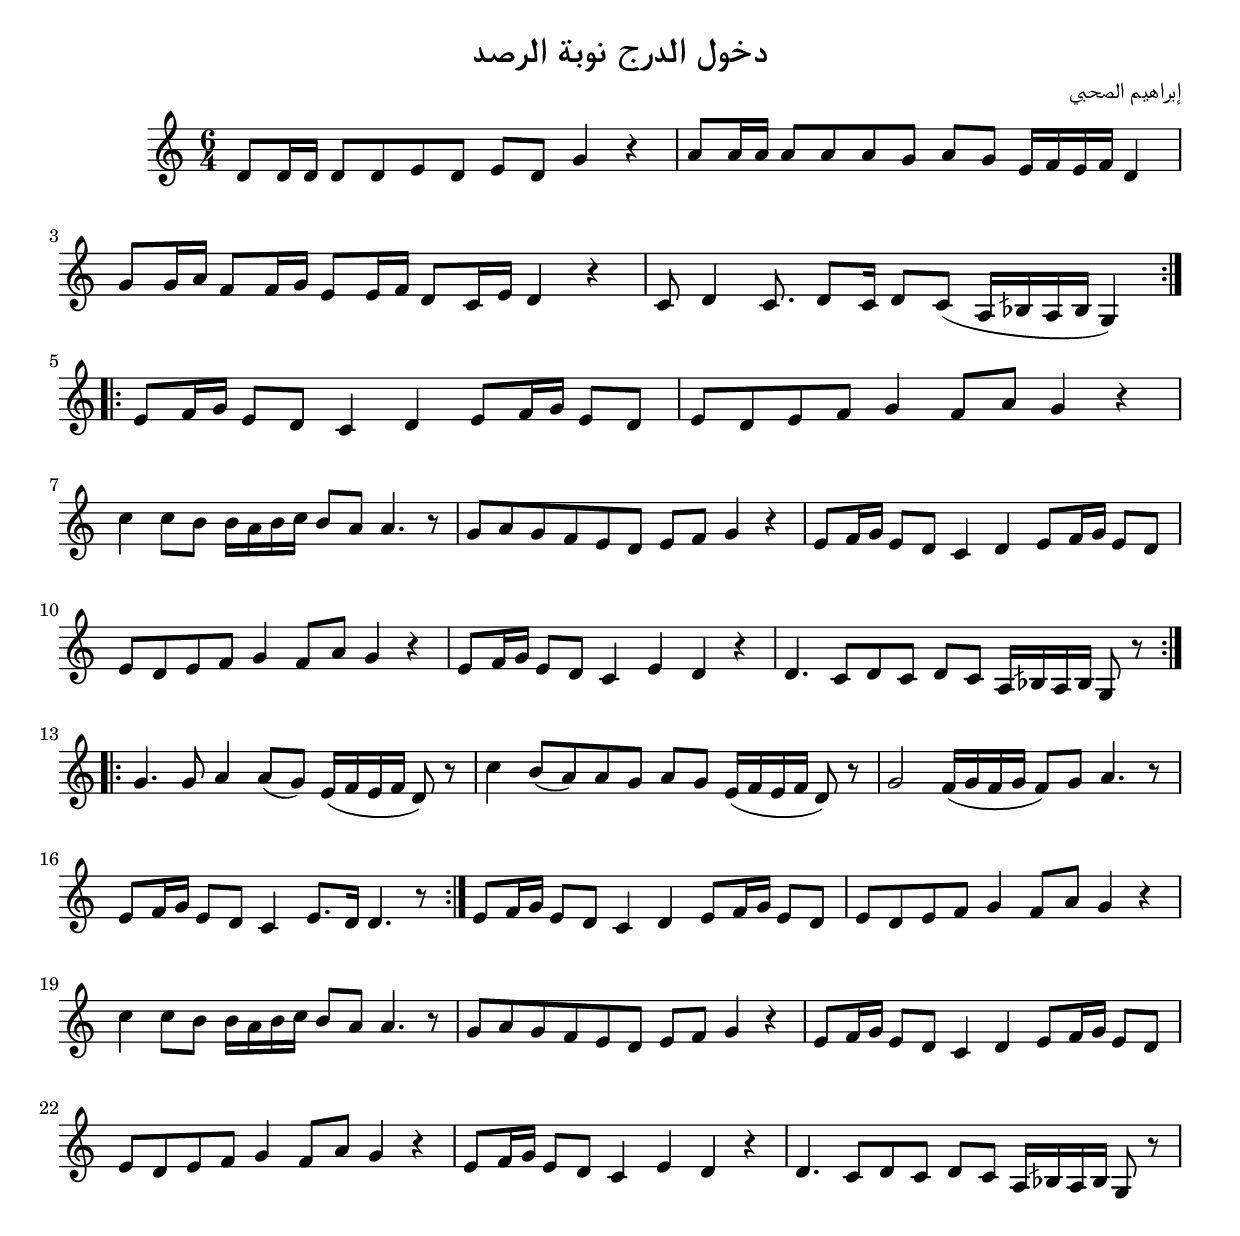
\language "italiano"
\include "arabic.ly"
\header {
  title = "دخول الدرج نوبة الرصد"
  composer = "إبراهيم الصحبي"
}
refrain = \relative do
{
  mi'8 fa16 sol mi8 re do4 re mi8 fa16 sol mi8 re |
  mi re mi fa sol4 fa8 la sol4 r |
  do do8 si si16 la si do si8 la la4. r8 |
  sol la sol fa mi re mi fa sol4 r |
  mi8 fa16 sol mi8 re do4 re4 mi8 fa16 sol16 mi8 re |
  mi re mi fa sol4 fa8 la sol4 r |
  mi8 fa16 sol mi8 re do4 mi re r |
  re4. do8 re do re do la16 sisb la sisb sol8 r |
}
nota = \relative do' {
  \time 6/4
  \repeat volta 2
  {
    re8 re16 re re8 re mi re mi re sol4 r |
    la8 la16 la la8 la la sol8 la sol8 mi16 fa mi fa re4 |
    sol8 sol16 la fa8 fa16 sol mi8 mi16 fa re8 do16 mi re4 r |
    do8 re4 do8. re8 do16 re8 do8 (la16 sisb la sisb sol4) |
  }
  \repeat volta 3
  {
    \refrain
  }
  \repeat volta 3
  {
    sol'4. sol8 la4 la8 (sol) mi16 (fa mi fa re8) r8 |
    do'4 si8 (la) la sol la sol mi16 (fa mi fa re8) r |
    sol2 fa16 (sol fa sol fa8) sol la4. r8 |
    mi8 fa16 sol mi8 re do4 mi8. re16 re4. r8 |
  }
  \refrain
}

\book
{
  \score
   {
      \new Staff \with {midiInstrument = #"violin"} \nota
      \layout { }
    }
  \score
  {
    \new StaffGroup
    <<
      \new Staff \new DrumStaff \drummode
      {
        \time 6/4
        \repeat unfold 4 {bd4 bd sn sn sn sn8 sn}
      }
      \new Staff \with {midiInstrument = #"violin"} \nota
    >>
    \midi {
    \tempo 4 = 80
    }
  }
}